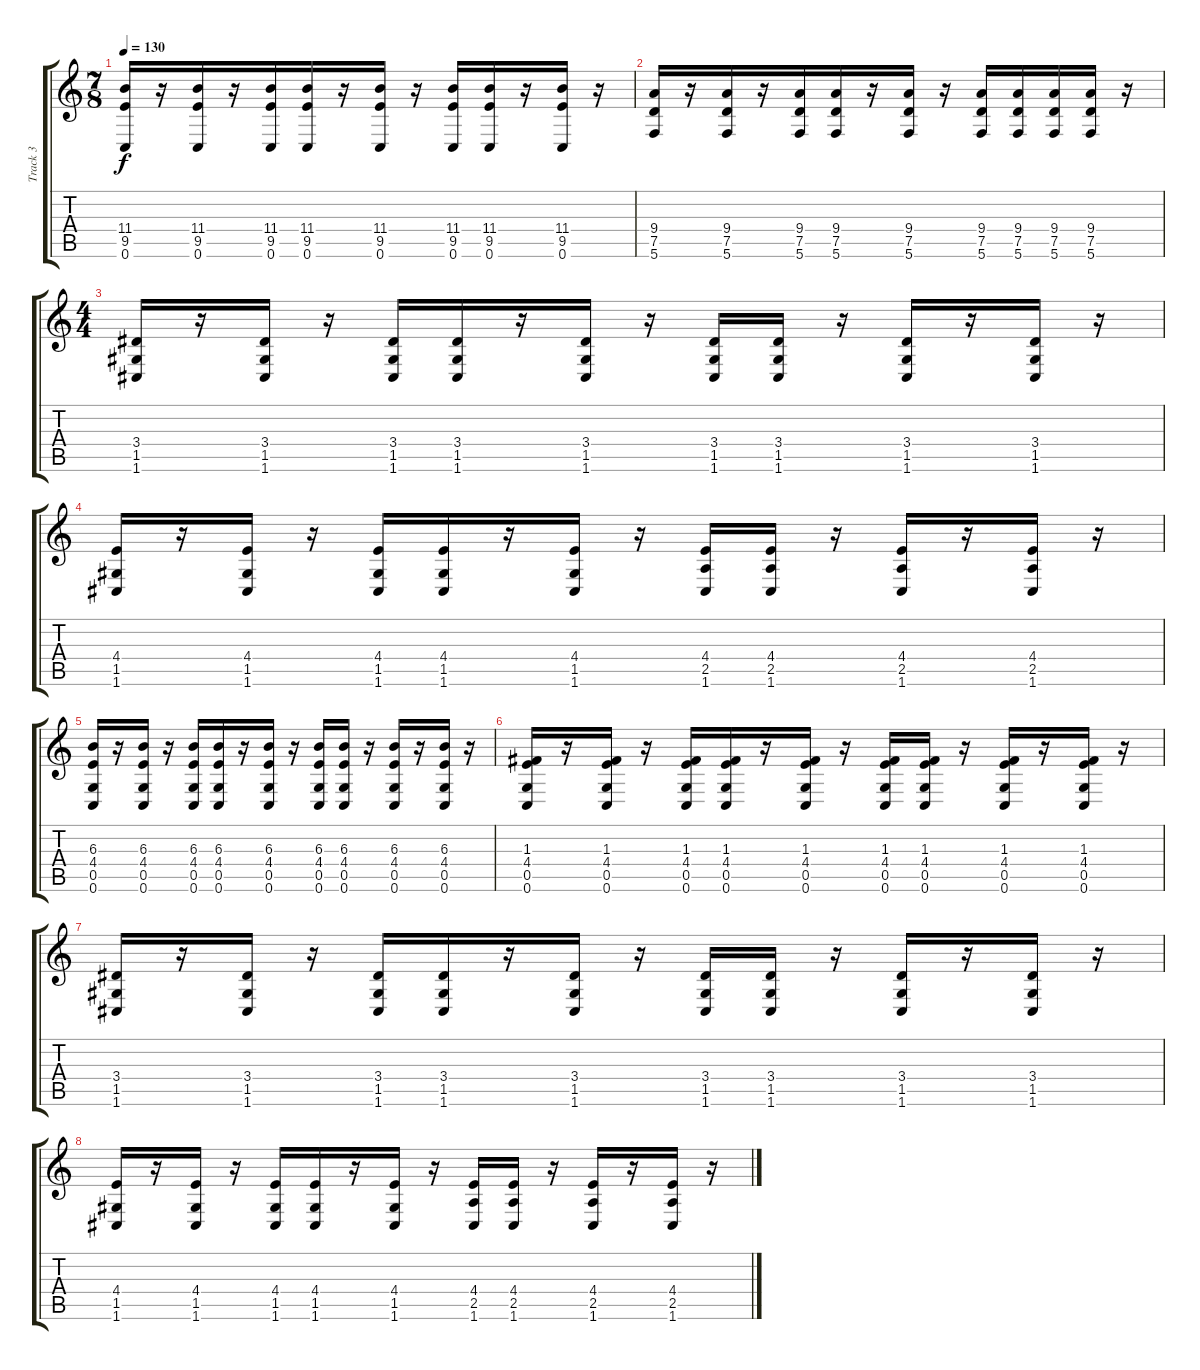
\track ("Track 3" "Track 3") {instrument distortionguitar}
\staff {score tabs}
\tuning (D4 A3 F3 C3 G2 C2) {hide}
\ts (7 8)
\tempo 130
\clef g2
\ks c
(11.4 9.5 0.6).16{dy f} r.16 (11.4 9.5 0.6).16 r.16 (11.4 9.5 0.6).16 (11.4 9.5 0.6).16 r.16 (11.4 9.5 0.6).16 r.16 (11.4 9.5 0.6).16 (11.4 9.5 0.6).16 r.16 (11.4 9.5 0.6).16 r.16 |
(9.4 7.5 5.6).16 r.16 (9.4 7.5 5.6).16 r.16 (9.4 7.5 5.6).16 (9.4 7.5 5.6).16 r.16 (9.4 7.5 5.6).16 r.16 (9.4 7.5 5.6).16 (9.4 7.5 5.6).16 (9.4 7.5 5.6).16 (9.4 7.5 5.6).16 r.16 |
\ts (4 4)
(3.4 1.5 1.6).16 r.16 (3.4 1.5 1.6).16 r.16 (3.4 1.5 1.6).16 (3.4 1.5 1.6).16 r.16 (3.4 1.5 1.6).16 r.16 (3.4 1.5 1.6).16 (3.4 1.5 1.6).16 r.16 (3.4 1.5 1.6).16 r.16 (3.4 1.5 1.6).16 r.16 |
(4.4 1.5 1.6).16 r.16 (4.4 1.5 1.6).16 r.16 (4.4 1.5 1.6).16 (4.4 1.5 1.6).16 r.16 (4.4 1.5 1.6).16 r.16 (4.4 2.5 1.6).16 (4.4 2.5 1.6).16 r.16 (4.4 2.5 1.6).16 r.16 (4.4 2.5 1.6).16 r.16 |
(6.3 4.4 0.5 0.6).16 r.16 (6.3 4.4 0.5 0.6).16 r.16 (6.3 4.4 0.5 0.6).16 (6.3 4.4 0.5 0.6).16 r.16 (6.3 4.4 0.5 0.6).16 r.16 (6.3 4.4 0.5 0.6).16 (6.3 4.4 0.5 0.6).16 r.16 (6.3 4.4 0.5 0.6).16 r.16 (6.3 4.4 0.5 0.6).16 r.16 |
(1.3 4.4 0.5 0.6).16 r.16 (1.3 4.4 0.5 0.6).16 r.16 (1.3 4.4 0.5 0.6).16 (1.3 4.4 0.5 0.6).16 r.16 (1.3 4.4 0.5 0.6).16 r.16 (1.3 4.4 0.5 0.6).16 (1.3 4.4 0.5 0.6).16 r.16 (1.3 4.4 0.5 0.6).16 r.16 (1.3 4.4 0.5 0.6).16 r.16 |
(3.4 1.5 1.6).16 r.16 (3.4 1.5 1.6).16 r.16 (3.4 1.5 1.6).16 (3.4 1.5 1.6).16 r.16 (3.4 1.5 1.6).16 r.16 (3.4 1.5 1.6).16 (3.4 1.5 1.6).16 r.16 (3.4 1.5 1.6).16 r.16 (3.4 1.5 1.6).16 r.16 |
(4.4 1.5 1.6).16 r.16 (4.4 1.5 1.6).16 r.16 (4.4 1.5 1.6).16 (4.4 1.5 1.6).16 r.16 (4.4 1.5 1.6).16 r.16 (4.4 2.5 1.6).16 (4.4 2.5 1.6).16 r.16 (4.4 2.5 1.6).16 r.16 (4.4 2.5 1.6).16 r.16
